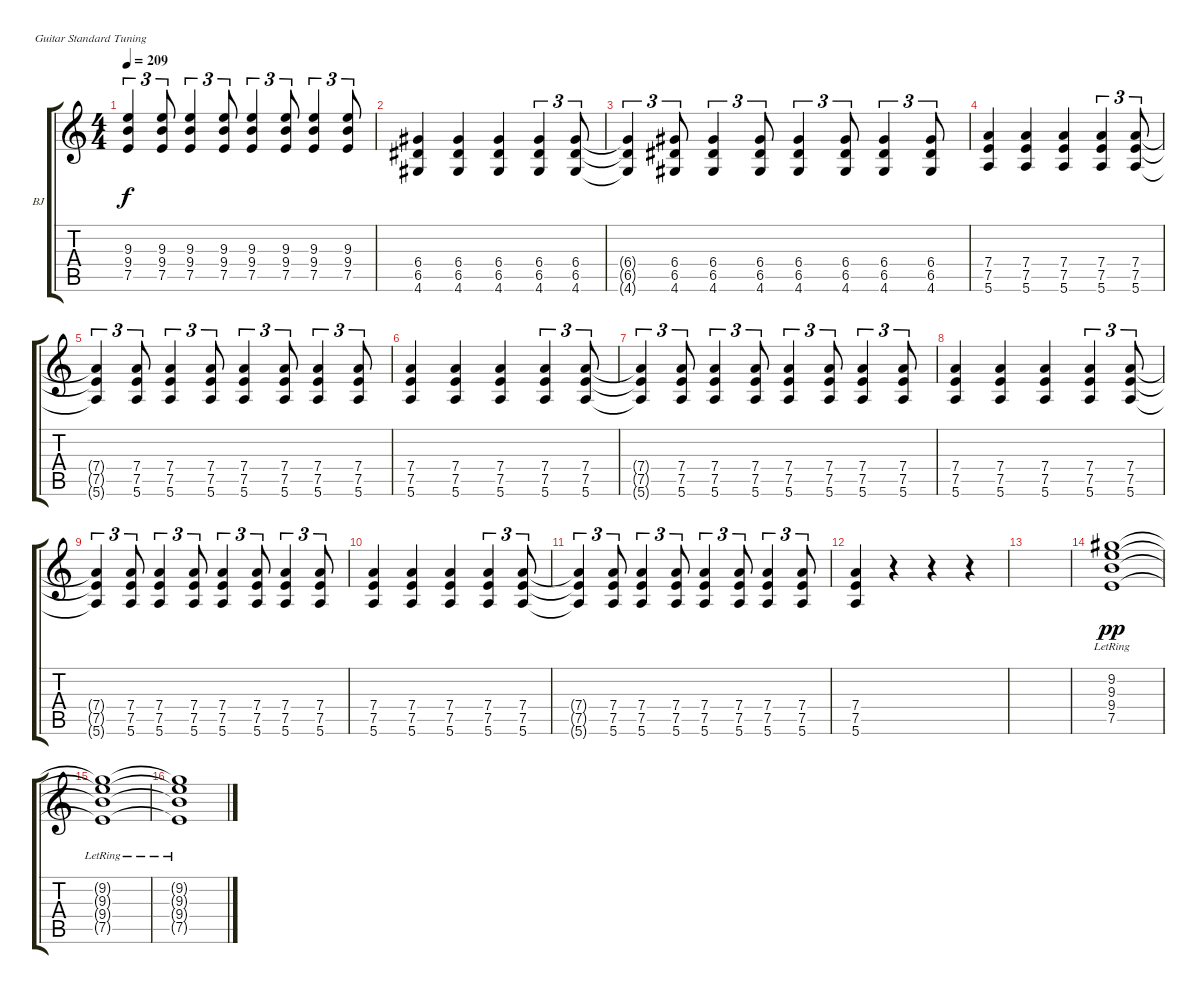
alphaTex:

\defaultSystemsLayout 4
\bracketExtendMode groupsimilarinstruments
\firstSystemTrackNameOrientation horizontal
\otherSystemsTrackNameOrientation horizontal
\track ("Rhythm Guitar- Billie Joe" "BJ") {instrument distortionguitar}
\staff {score tabs}
\tuning (E4 B3 G3 D3 A2 E2)
\ts (4 4)
\tempo 209
\clef g2
\ks c
(7.5{t} 9.4{t} 9.3{t}).4{tu (3 2) dy f} (7.5 9.4 9.3).8{tu (3 2)} (7.5 9.4 9.3).4{tu (3 2)} (7.5 9.4 9.3).8{tu (3 2)} (7.5 9.4 9.3).4{tu (3 2)} (7.5 9.4 9.3).8{tu (3 2)} (7.5 9.4 9.3).4{tu (3 2)} (7.5 9.4 9.3).8{tu (3 2)} |
(6.5 6.4 4.6).4 (6.5 6.4 4.6).4 (6.5 6.4 4.6).4 (6.5 6.4 4.6).4{tu (3 2)} (6.5 6.4 4.6).8{tu (3 2)} |
(6.5{t} 6.4{t} 4.6{t}).4{tu (3 2)} (6.5 6.4 4.6).8{tu (3 2)} (6.5 6.4 4.6).4{tu (3 2)} (6.5 6.4 4.6).8{tu (3 2)} (6.5 6.4 4.6).4{tu (3 2)} (6.5 6.4 4.6).8{tu (3 2)} (6.5 6.4 4.6).4{tu (3 2)} (6.5 6.4 4.6).8{tu (3 2)} |
(7.5 7.4 5.6).4 (7.5 7.4 5.6).4 (7.5 7.4 5.6).4 (7.5 7.4 5.6).4{tu (3 2)} (7.5 7.4 5.6).8{tu (3 2)} |
(7.5{t} 7.4{t} 5.6{t}).4{tu (3 2)} (7.5 7.4 5.6).8{tu (3 2)} (7.5 7.4 5.6).4{tu (3 2)} (7.5 7.4 5.6).8{tu (3 2)} (7.5 7.4 5.6).4{tu (3 2)} (7.5 7.4 5.6).8{tu (3 2)} (7.5 7.4 5.6).4{tu (3 2)} (7.5 7.4 5.6).8{tu (3 2)} |
(7.5 7.4 5.6).4 (7.5 7.4 5.6).4 (7.5 7.4 5.6).4 (7.5 7.4 5.6).4{tu (3 2)} (7.5 7.4 5.6).8{tu (3 2)} |
(7.5{t} 7.4{t} 5.6{t}).4{tu (3 2)} (7.5 7.4 5.6).8{tu (3 2)} (7.5 7.4 5.6).4{tu (3 2)} (7.5 7.4 5.6).8{tu (3 2)} (7.5 7.4 5.6).4{tu (3 2)} (7.5 7.4 5.6).8{tu (3 2)} (7.5 7.4 5.6).4{tu (3 2)} (7.5 7.4 5.6).8{tu (3 2)} |
(7.5 7.4 5.6).4 (7.5 7.4 5.6).4 (7.5 7.4 5.6).4 (7.5 7.4 5.6).4{tu (3 2)} (7.5 7.4 5.6).8{tu (3 2)} |
(7.5{t} 7.4{t} 5.6{t}).4{tu (3 2)} (7.5 7.4 5.6).8{tu (3 2)} (7.5 7.4 5.6).4{tu (3 2)} (7.5 7.4 5.6).8{tu (3 2)} (7.5 7.4 5.6).4{tu (3 2)} (7.5 7.4 5.6).8{tu (3 2)} (7.5 7.4 5.6).4{tu (3 2)} (7.5 7.4 5.6).8{tu (3 2)} |
(7.5 7.4 5.6).4 (7.5 7.4 5.6).4 (7.5 7.4 5.6).4 (7.5 7.4 5.6).4{tu (3 2)} (7.5 7.4 5.6).8{tu (3 2)} |
(7.5{t} 7.4{t} 5.6{t}).4{tu (3 2)} (7.5 7.4 5.6).8{tu (3 2)} (7.5 7.4 5.6).4{tu (3 2)} (7.5 7.4 5.6).8{tu (3 2)} (7.5 7.4 5.6).4{tu (3 2)} (7.5 7.4 5.6).8{tu (3 2)} (7.5 7.4 5.6).4{tu (3 2)} (7.5 7.4 5.6).8{tu (3 2)} |
(7.5 7.4 5.6).4 r.4 r.4 r.4 |
|
(7.5{lr} 9.4{lr} 9.3{lr} 9.2{lr}).1{dy pp} |
(7.5{lr t} 9.4{lr t} 9.3{lr t} 9.2{lr t}).1 |
(7.5{lr t} 9.4{lr t} 9.3{lr t} 9.2{lr t}).1
